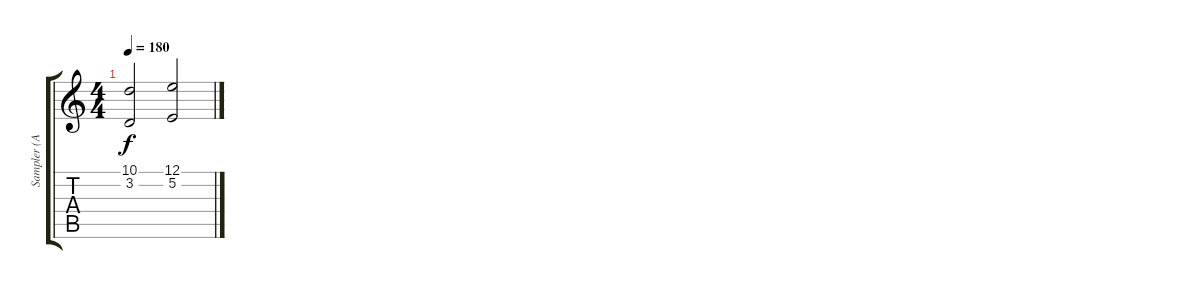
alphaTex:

\track ("Sampler (Alesis A6 Andromedia)" "Sampler (A") {instrument tremolostrings}
\staff {score tabs}
\tuning (E4 B3 G3 D3 A2 E2) {hide}
\ts (4 4)
\tempo 180
\clef g2
\ks c
(10.1 3.2).2{dy f} (12.1 5.2).2
